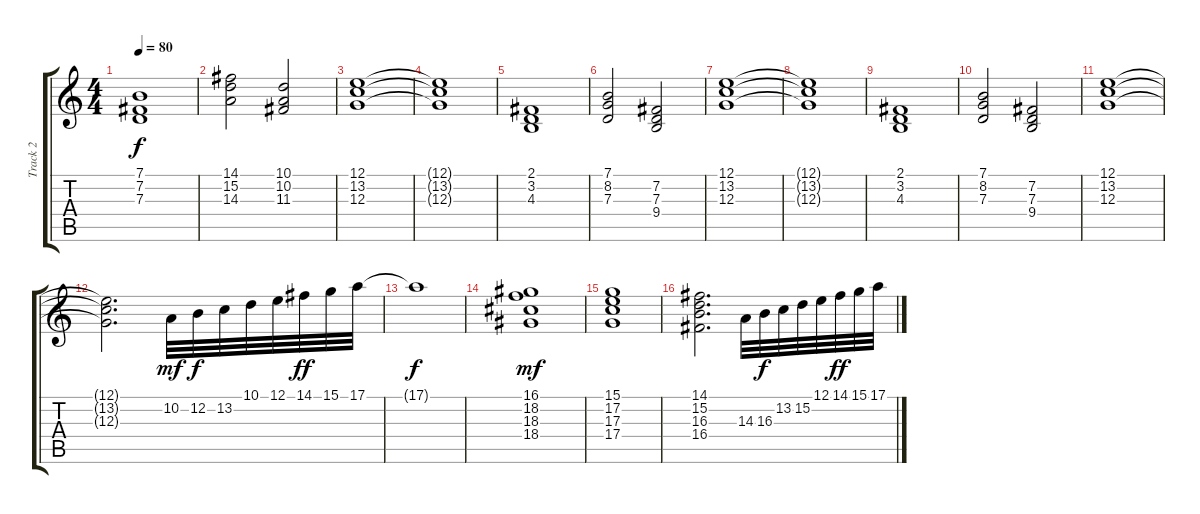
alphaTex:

\track ("Track 2" "Track 2") {instrument pad5bowed}
\staff {score tabs}
\tuning (E4 B3 G3 D3 A2 E2) {hide}
\ts (4 4)
\tempo 80
\clef g2
\ks c
(7.1 7.2 7.3).1{dy f} |
(14.1 15.2 14.3).2 (10.1 10.2 11.3).2 |
(12.1 13.2 12.3).1 |
(12.1{t} 13.2{t} 12.3{t}).1 |
(2.1 3.2 4.3).1 |
(7.1 8.2 7.3).2 (7.2 7.3 9.4).2 |
(12.1 13.2 12.3).1 |
(12.1{t} 13.2{t} 12.3{t}).1 |
(2.1 3.2 4.3).1 |
(7.1 8.2 7.3).2 (7.2 7.3 9.4).2 |
(12.1 13.2 12.3).1 |
(12.1{t} 13.2{t} 12.3{t}).2{d} 10.2.32{dy mf} 12.2.32{dy f} 13.2.32 10.1.32 12.1.32 14.1.32{dy ff} 15.1.32 17.1.32 |
17.1{t}.1{dy f} |
(16.1 18.2 18.3 18.4).1{dy mf} |
(15.1 17.2 17.3 17.4).1 |
(14.1 15.2 16.3 16.4).2{d} 14.3.32 16.3.32{dy f} 13.2.32 15.2.32 12.1.32 14.1.32{dy ff} 15.1.32 17.1.32
